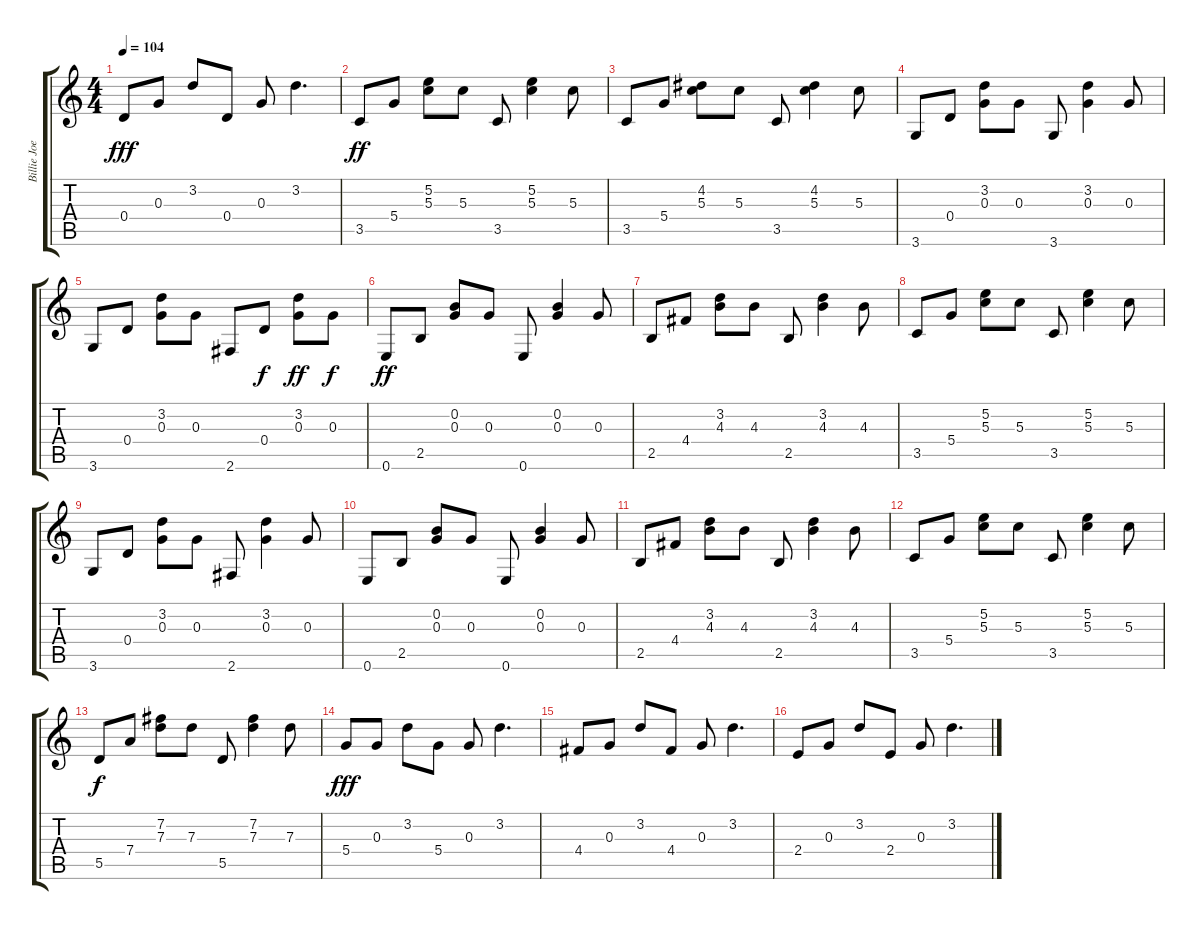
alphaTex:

\track ("Billie Joe Armstrong" "Billie Joe") {instrument acousticguitarsteel}
\staff {score tabs}
\tuning (E4 B3 G3 D3 A2 E2) {hide}
\ts (4 4)
\tempo 104
\clef g2
\ks c
0.4.8{dy fff} 0.3.8 3.2.8 0.4.8 0.3.8 3.2.4{d} |
3.5.8{dy ff} 5.4.8 (5.2 5.3).8 5.3.8 3.5.8 (5.2 5.3).4 5.3.8 |
3.5.8 5.4.8 (4.2 5.3).8 5.3.8 3.5.8 (4.2 5.3).4 5.3.8 |
3.6.8 0.4.8 (3.2 0.3).8 0.3.8 3.6.8 (3.2 0.3).4 0.3.8 |
3.6.8 0.4.8 (3.2 0.3).8 0.3.8 2.6.8 0.4.8{dy f} (3.2 0.3).8{dy ff} 0.3.8{dy f} |
0.6.8{dy ff} 2.5.8 (0.2 0.3).8 0.3.8 0.6.8 (0.2 0.3).4 0.3.8 |
2.5.8 4.4.8 (3.2 4.3).8 4.3.8 2.5.8 (3.2 4.3).4 4.3.8 |
3.5.8 5.4.8 (5.2 5.3).8 5.3.8 3.5.8 (5.2 5.3).4 5.3.8 |
3.6.8 0.4.8 (3.2 0.3).8 0.3.8 2.6.8 (3.2 0.3).4 0.3.8 |
0.6.8 2.5.8 (0.2 0.3).8 0.3.8 0.6.8 (0.2 0.3).4 0.3.8 |
2.5.8 4.4.8 (3.2 4.3).8 4.3.8 2.5.8 (3.2 4.3).4 4.3.8 |
3.5.8 5.4.8 (5.2 5.3).8 5.3.8 3.5.8 (5.2 5.3).4 5.3.8 |
5.5.8{dy f} 7.4.8 (7.2 7.3).8 7.3.8 5.5.8 (7.2 7.3).4 7.3.8 |
5.4.8{dy fff} 0.3.8 3.2.8 5.4.8 0.3.8 3.2.4{d} |
4.4.8 0.3.8 3.2.8 4.4.8 0.3.8 3.2.4{d} |
2.4.8 0.3.8 3.2.8 2.4.8 0.3.8 3.2.4{d}
